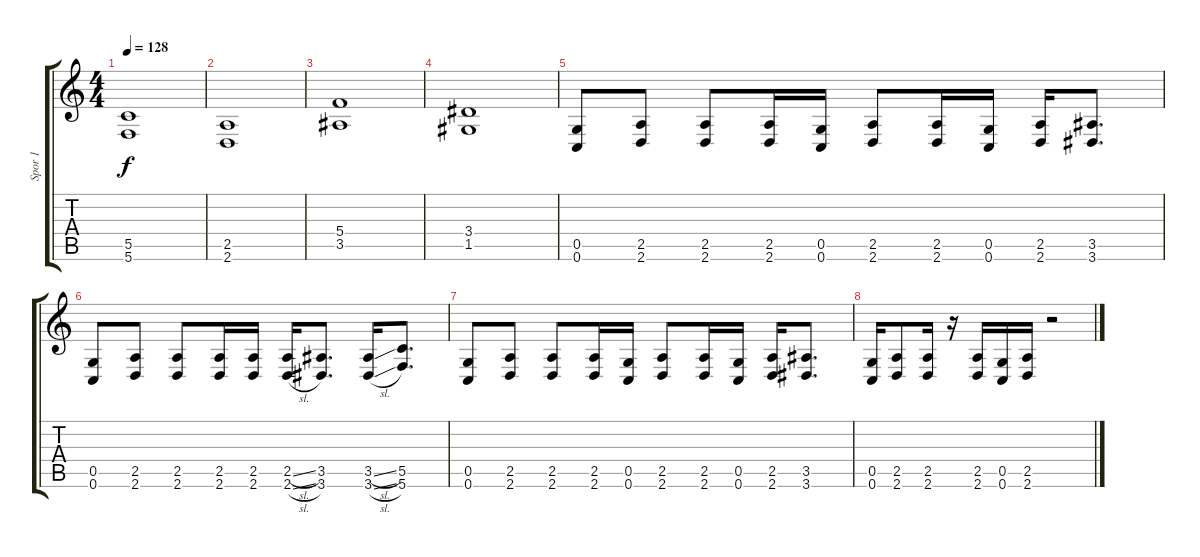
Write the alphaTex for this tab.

\track ("Spor 1" "Spor 1") {instrument overdrivenguitar}
\staff {score tabs}
\tuning (D4 A3 F3 C3 G2 C2) {hide}
\ts (4 4)
\tempo 128
\clef g2
\ks c
(5.5 5.6).1{dy f} |
(2.5 2.6).1 |
(5.4 3.5).1 |
(3.4 1.5).1 |
(0.5 0.6).8 (2.5 2.6).8 (2.5 2.6).8 (2.5 2.6).16 (0.5 0.6).16 (2.5 2.6).8 (2.5 2.6).16 (0.5 0.6).16 (2.5 2.6).16 (3.5 3.6).8{d} |
(0.5 0.6).8 (2.5 2.6).8 (2.5 2.6).8 (2.5 2.6).16 (2.5 2.6).16 (2.5{sl} 2.6{sl}).16 (3.5 3.6).8{d} (3.5{sl} 3.6{sl}).16 (5.5 5.6).8{d} |
(0.5 0.6).8 (2.5 2.6).8 (2.5 2.6).8 (2.5 2.6).16 (0.5 0.6).16 (2.5 2.6).8 (2.5 2.6).16 (0.5 0.6).16 (2.5 2.6).16 (3.5 3.6).8{d} |
(0.5 0.6).16 (2.5 2.6).8 (2.5 2.6).16 r.16 (2.5 2.6).16 (0.5 0.6).16 (2.5 2.6).16 r.2
